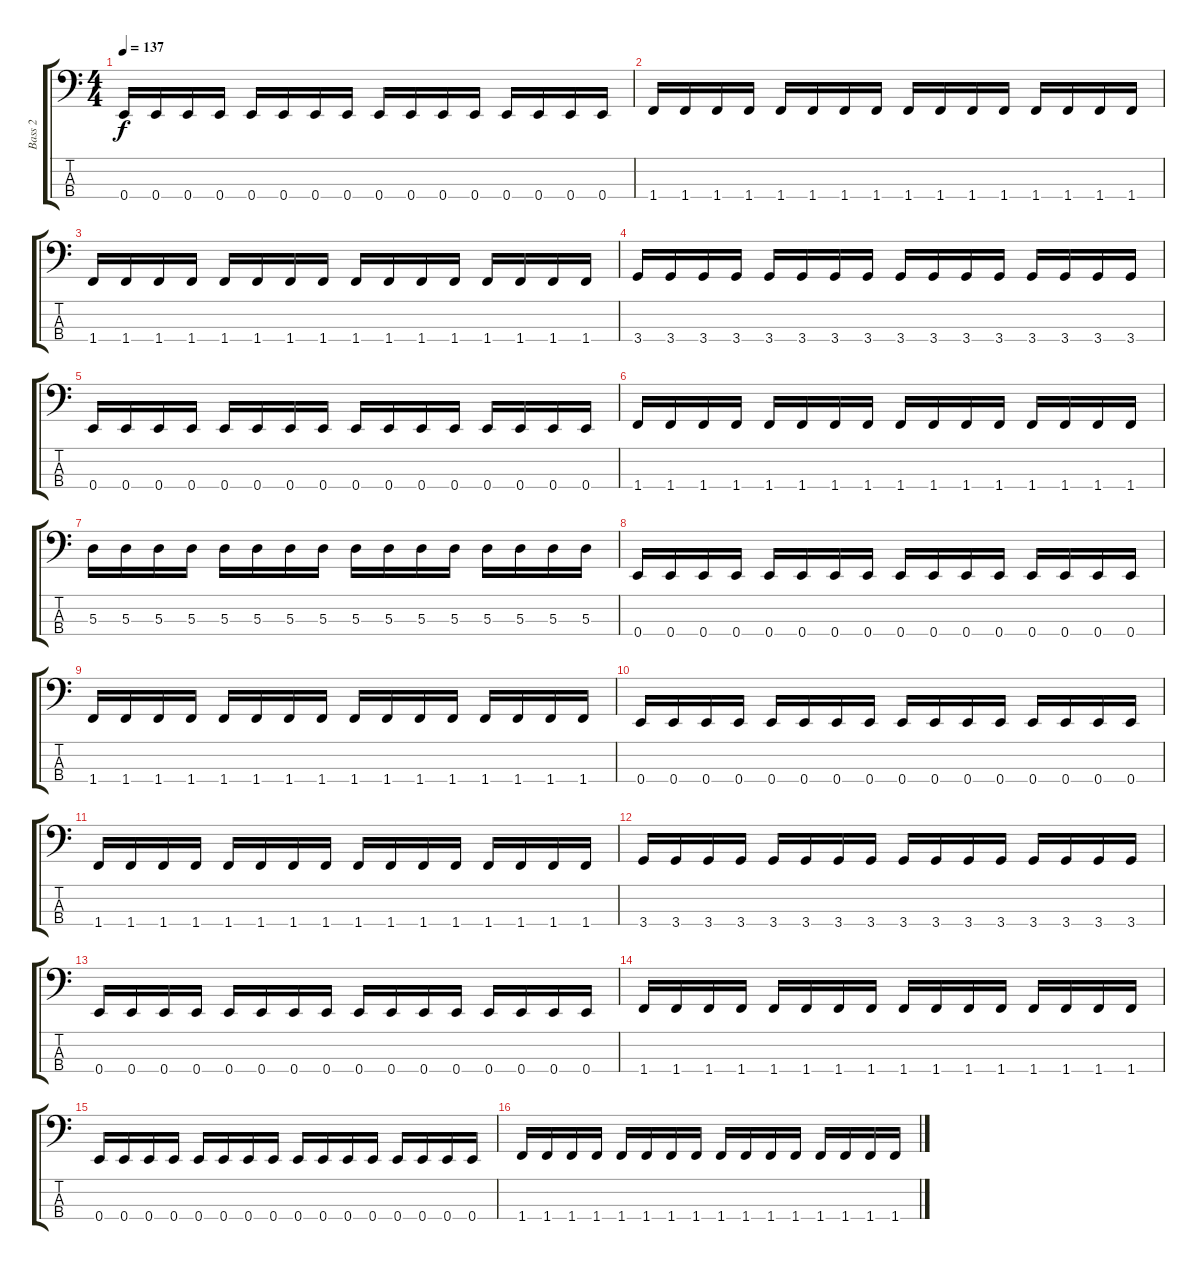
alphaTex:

\track ("Bass 2" "Bass 2") {instrument synthbass1}
\staff {score tabs}
\tuning (G2 D2 A1 E1) {hide}
\ts (4 4)
\tempo 137
\clef f4
\ks c
0.4.16{dy f} 0.4.16 0.4.16 0.4.16 0.4.16 0.4.16 0.4.16 0.4.16 0.4.16 0.4.16 0.4.16 0.4.16 0.4.16 0.4.16 0.4.16 0.4.16 |
1.4.16 1.4.16 1.4.16 1.4.16 1.4.16 1.4.16 1.4.16 1.4.16 1.4.16 1.4.16 1.4.16 1.4.16 1.4.16 1.4.16 1.4.16 1.4.16 |
1.4.16 1.4.16 1.4.16 1.4.16 1.4.16 1.4.16 1.4.16 1.4.16 1.4.16 1.4.16 1.4.16 1.4.16 1.4.16 1.4.16 1.4.16 1.4.16 |
3.4.16 3.4.16 3.4.16 3.4.16 3.4.16 3.4.16 3.4.16 3.4.16 3.4.16 3.4.16 3.4.16 3.4.16 3.4.16 3.4.16 3.4.16 3.4.16 |
0.4.16 0.4.16 0.4.16 0.4.16 0.4.16 0.4.16 0.4.16 0.4.16 0.4.16 0.4.16 0.4.16 0.4.16 0.4.16 0.4.16 0.4.16 0.4.16 |
1.4.16 1.4.16 1.4.16 1.4.16 1.4.16 1.4.16 1.4.16 1.4.16 1.4.16 1.4.16 1.4.16 1.4.16 1.4.16 1.4.16 1.4.16 1.4.16 |
5.3.16 5.3.16 5.3.16 5.3.16 5.3.16 5.3.16 5.3.16 5.3.16 5.3.16 5.3.16 5.3.16 5.3.16 5.3.16 5.3.16 5.3.16 5.3.16 |
0.4.16 0.4.16 0.4.16 0.4.16 0.4.16 0.4.16 0.4.16 0.4.16 0.4.16 0.4.16 0.4.16 0.4.16 0.4.16 0.4.16 0.4.16 0.4.16 |
1.4.16 1.4.16 1.4.16 1.4.16 1.4.16 1.4.16 1.4.16 1.4.16 1.4.16 1.4.16 1.4.16 1.4.16 1.4.16 1.4.16 1.4.16 1.4.16 |
0.4.16 0.4.16 0.4.16 0.4.16 0.4.16 0.4.16 0.4.16 0.4.16 0.4.16 0.4.16 0.4.16 0.4.16 0.4.16 0.4.16 0.4.16 0.4.16 |
1.4.16 1.4.16 1.4.16 1.4.16 1.4.16 1.4.16 1.4.16 1.4.16 1.4.16 1.4.16 1.4.16 1.4.16 1.4.16 1.4.16 1.4.16 1.4.16 |
3.4.16 3.4.16 3.4.16 3.4.16 3.4.16 3.4.16 3.4.16 3.4.16 3.4.16 3.4.16 3.4.16 3.4.16 3.4.16 3.4.16 3.4.16 3.4.16 |
0.4.16 0.4.16 0.4.16 0.4.16 0.4.16 0.4.16 0.4.16 0.4.16 0.4.16 0.4.16 0.4.16 0.4.16 0.4.16 0.4.16 0.4.16 0.4.16 |
1.4.16 1.4.16 1.4.16 1.4.16 1.4.16 1.4.16 1.4.16 1.4.16 1.4.16 1.4.16 1.4.16 1.4.16 1.4.16 1.4.16 1.4.16 1.4.16 |
0.4.16 0.4.16 0.4.16 0.4.16 0.4.16 0.4.16 0.4.16 0.4.16 0.4.16 0.4.16 0.4.16 0.4.16 0.4.16 0.4.16 0.4.16 0.4.16 |
1.4.16 1.4.16 1.4.16 1.4.16 1.4.16 1.4.16 1.4.16 1.4.16 1.4.16 1.4.16 1.4.16 1.4.16 1.4.16 1.4.16 1.4.16 1.4.16
